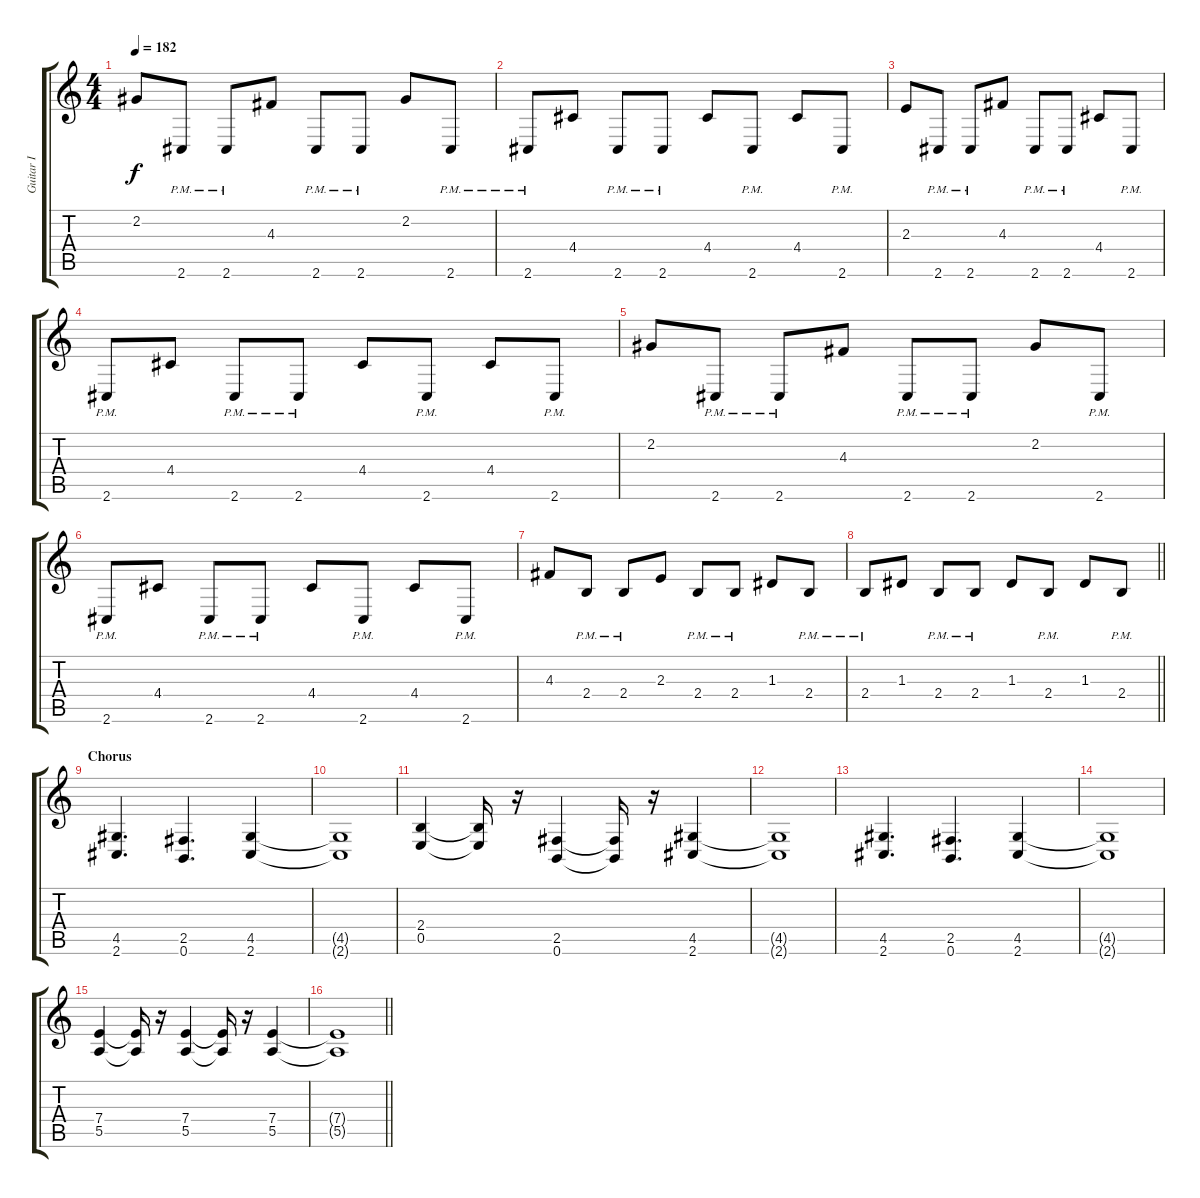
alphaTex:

\track ("Guitar I" "Guitar I") {instrument distortionguitar}
\staff {score tabs}
\tuning (B3 Gb3 D3 A2 E2 B1) {hide}
\ts (4 4)
\section ("" "")
\tempo 182
\clef g2
\ks c
2.2.8{dy f} 2.6{pm}.8 2.6{pm}.8 4.3.8 2.6{pm}.8 2.6{pm}.8 2.2.8 2.6{pm}.8 |
2.6{pm}.8 4.4.8 2.6{pm}.8 2.6{pm}.8 4.4.8 2.6{pm}.8 4.4.8 2.6{pm}.8 |
2.3.8 2.6{pm}.8 2.6{pm}.8 4.3.8 2.6{pm}.8 2.6{pm}.8 4.4.8 2.6{pm}.8 |
2.6{pm}.8 4.4.8 2.6{pm}.8 2.6{pm}.8 4.4.8 2.6{pm}.8 4.4.8 2.6{pm}.8 |
2.2.8 2.6{pm}.8 2.6{pm}.8 4.3.8 2.6{pm}.8 2.6{pm}.8 2.2.8 2.6{pm}.8 |
2.6{pm}.8 4.4.8 2.6{pm}.8 2.6{pm}.8 4.4.8 2.6{pm}.8 4.4.8 2.6{pm}.8 |
4.3.8 2.4{pm}.8 2.4{pm}.8 2.3.8 2.4{pm}.8 2.4{pm}.8 1.3.8 2.4{pm}.8 |
\barLineRight lightlight
2.4{pm}.8 1.3.8 2.4{pm}.8 2.4{pm}.8 1.3.8 2.4{pm}.8 1.3.8 2.4{pm}.8 |
\section ("" "Chorus")
(4.5 2.6).4{d} (2.5 0.6).4{d} (4.5 2.6).4 |
(4.5{t} 2.6{t}).1 |
(2.4 0.5).4 (2.4{t} 0.5{t}).16 r.16 (2.5 0.6).4 (2.5{t} 0.6{t}).16 r.16 (4.5 2.6).4 |
(4.5{t} 2.6{t}).1 |
(4.5 2.6).4{d} (2.5 0.6).4{d} (4.5 2.6).4 |
(4.5{t} 2.6{t}).1 |
(7.4 5.5).4 (7.4{t} 5.5{t}).16 r.16 (7.4 5.5).4 (7.4{t} 5.5{t}).16 r.16 (7.4 5.5).4 |
\barLineRight lightlight
(7.4{t} 5.5{t}).1
